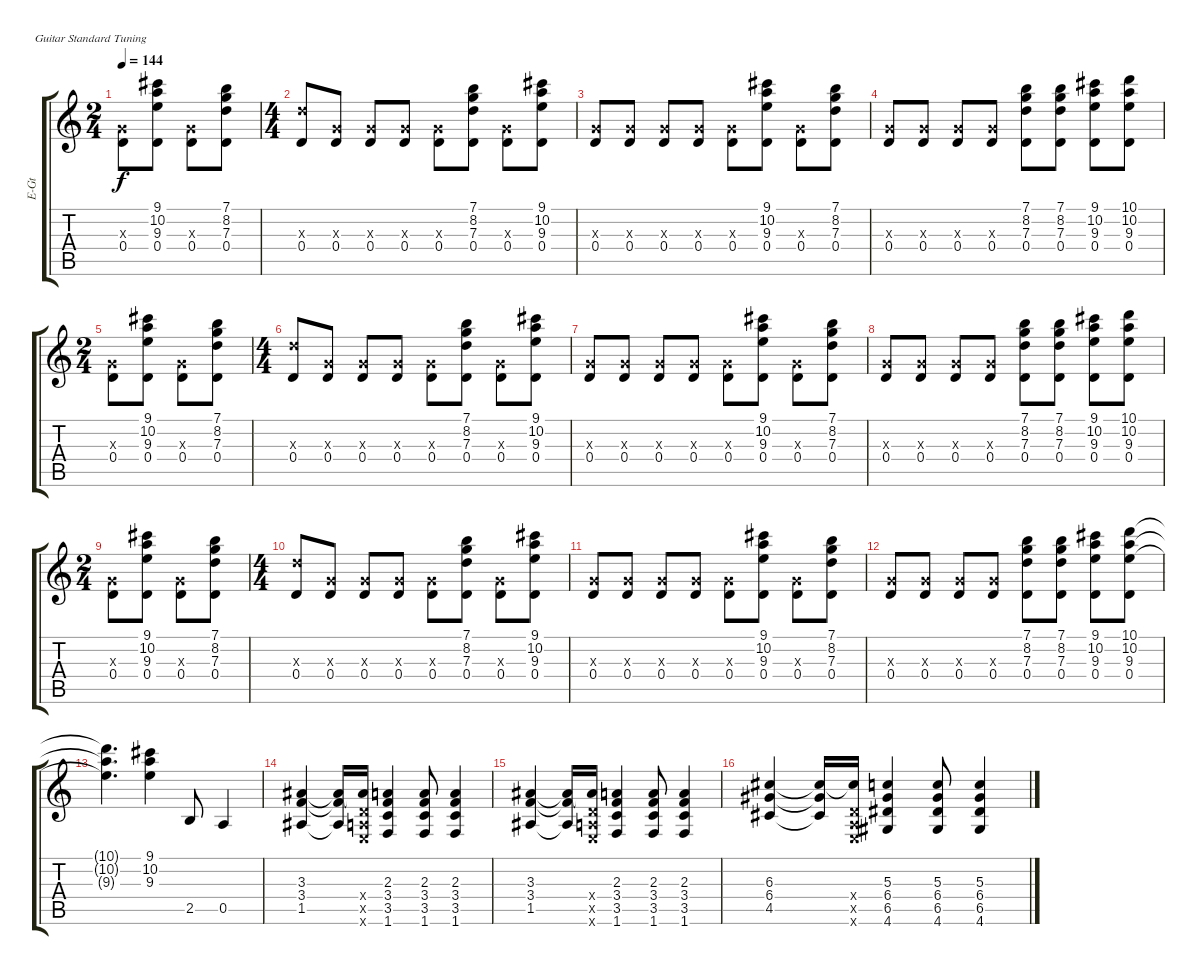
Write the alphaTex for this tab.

\bracketExtendMode groupsimilarinstruments
\otherSystemsTrackNameOrientation horizontal
\track ("Rhythm Guitar 2" "E-Gt") {instrument overdrivenguitar}
\staff {score tabs}
\tuning (E4 B3 G3 D3 A2 E2)
\ts (2 4)
\tempo 144
\clef g2
\ks c
(0.3{x} 0.4).8{dy f beam Down} (9.1{acc #} 10.2 9.3 0.4).8{beam Down} (0.3{x} 0.4).8{beam Down} (7.1 8.2 7.3 0.4).8{beam Down} |
\ts (4 4)
(7.3{x} 0.4).8{beam Up} (0.3{x} 0.4).8{beam Up} (0.3{x} 0.4).8{beam Up} (0.3{x} 0.4).8{beam Up} (0.3{x} 0.4).8{beam Down} (7.1 8.2 7.3 0.4).8{beam Down} (0.3{x} 0.4).8{beam Down} (9.1{acc #} 10.2 9.3 0.4).8{beam Down} |
(0.3{x} 0.4).8{beam Up} (0.3{x} 0.4).8{beam Up} (0.3{x} 0.4).8{beam Up} (0.3{x} 0.4).8{beam Up} (0.3{x} 0.4).8{beam Down} (9.1{acc #} 10.2 9.3 0.4).8{beam Down} (0.3{x} 0.4).8{beam Down} (7.1 8.2 7.3 0.4).8{beam Down} |
(0.3{x} 0.4).8{beam Up} (0.3{x} 0.4).8{beam Up} (0.3{x} 0.4).8{beam Up} (0.3{x} 0.4).8{beam Up} (7.1 8.2 7.3 0.4).8{beam Down} (7.1 8.2 7.3 0.4).8{beam Down} (9.1{acc #} 10.2 9.3 0.4).8{beam Down} (10.1 10.2 9.3 0.4).8{beam Down} |
\ts (2 4)
(0.3{x} 0.4).8{beam Down} (9.1{acc #} 10.2 9.3 0.4).8{beam Down} (0.3{x} 0.4).8{beam Down} (7.1 8.2 7.3 0.4).8{beam Down} |
\ts (4 4)
(7.3{x} 0.4).8{beam Up} (0.3{x} 0.4).8{beam Up} (0.3{x} 0.4).8{beam Up} (0.3{x} 0.4).8{beam Up} (0.3{x} 0.4).8{beam Down} (7.1 8.2 7.3 0.4).8{beam Down} (0.3{x} 0.4).8{beam Down} (9.1{acc #} 10.2 9.3 0.4).8{beam Down} |
(0.3{x} 0.4).8{beam Up} (0.3{x} 0.4).8{beam Up} (0.3{x} 0.4).8{beam Up} (0.3{x} 0.4).8{beam Up} (0.3{x} 0.4).8{beam Down} (9.1{acc #} 10.2 9.3 0.4).8{beam Down} (0.3{x} 0.4).8{beam Down} (7.1 8.2 7.3 0.4).8{beam Down} |
(0.3{x} 0.4).8{beam Up} (0.3{x} 0.4).8{beam Up} (0.3{x} 0.4).8{beam Up} (0.3{x} 0.4).8{beam Up} (7.1 8.2 7.3 0.4).8{beam Down} (7.1 8.2 7.3 0.4).8{beam Down} (9.1{acc #} 10.2 9.3 0.4).8{beam Down} (10.1 10.2 9.3 0.4).8{beam Down} |
\ts (2 4)
(0.3{x} 0.4).8{beam Down} (9.1{acc #} 10.2 9.3 0.4).8{beam Down} (0.3{x} 0.4).8{beam Down} (7.1 8.2 7.3 0.4).8{beam Down} |
\ts (4 4)
(7.3{x} 0.4).8{beam Up} (0.3{x} 0.4).8{beam Up} (0.3{x} 0.4).8{beam Up} (0.3{x} 0.4).8{beam Up} (0.3{x} 0.4).8{beam Down} (7.1 8.2 7.3 0.4).8{beam Down} (0.3{x} 0.4).8{beam Down} (9.1{acc #} 10.2 9.3 0.4).8{beam Down} |
(0.3{x} 0.4).8{beam Up} (0.3{x} 0.4).8{beam Up} (0.3{x} 0.4).8{beam Up} (0.3{x} 0.4).8{beam Up} (0.3{x} 0.4).8{beam Down} (9.1{acc #} 10.2 9.3 0.4).8{beam Down} (0.3{x} 0.4).8{beam Down} (7.1 8.2 7.3 0.4).8{beam Down} |
(0.3{x} 0.4).8{beam Up} (0.3{x} 0.4).8{beam Up} (0.3{x} 0.4).8{beam Up} (0.3{x} 0.4).8{beam Up} (7.1 8.2 7.3 0.4).8{beam Down} (7.1 8.2 7.3 0.4).8{beam Down} (9.1{acc #} 10.2 9.3 0.4).8{beam Down} (10.1 10.2 9.3 0.4).8{beam Down} |
(10.1{t} 10.2{t} 9.3{t}).4{d beam Down} (9.1{acc #} 10.2 9.3).4{beam Down} 2.5.8{beam Up} 0.5.4{beam Up} |
(3.3{acc #} 3.4 1.5{acc #}).4{beam Up} (3.4{t} 1.5{t acc #} 3.3{t acc #}).16{beam Up} (3.3{t acc #} 0.4{x} 0.5{x} 0.6{x}).16{beam Up} (2.3 3.4 3.5 1.6).4{beam Up} (2.3 3.4 3.5 1.6).8{beam Up} (2.3 3.4 3.5 1.6).4{beam Up} |
(3.3{acc #} 3.4 1.5{acc #}).4{beam Up} (3.4{t} 1.5{t acc #} 3.3{t acc #}).16{beam Up} (3.3{t acc #} 0.4{x} 0.5{x} 0.6{x}).16{beam Up} (2.3 3.4 3.5 1.6).4{beam Up} (2.3 3.4 3.5 1.6).8{beam Up} (2.3 3.4 3.5 1.6).4{beam Up} |
(6.3{acc #} 6.4{acc #} 4.5{acc #}).4{beam Up} (6.4{t acc #} 4.5{t acc #} 6.3{t acc #}).16{beam Up} (6.3{t acc #} 0.4{x} 0.5{x} 0.6{x}).16{beam Up} (5.3 6.4{acc #} 6.5{acc #} 4.6{acc #}).4{beam Up} (5.3 6.4{acc #} 6.5{acc #} 4.6{acc #}).8{beam Up} (5.3 6.4{acc #} 6.5{acc #} 4.6{acc #}).4{beam Up}
